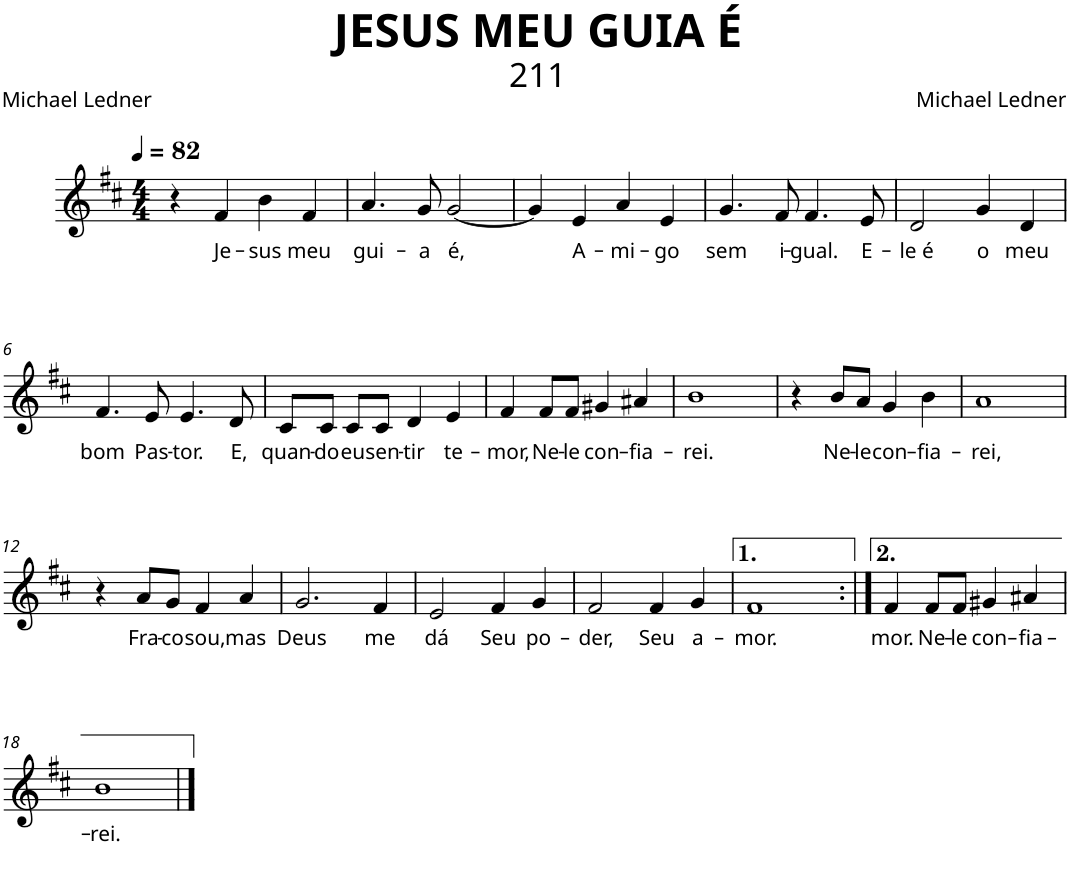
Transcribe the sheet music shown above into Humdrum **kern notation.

**kern	**text
*part1	*part1
*staff1	*staff1
*I"Trompete em Bb	*
*I'Tpt. em Bb	*
*clefG2	*
*Trd1c2	*
*k[f#c#]	*
*M4/4	*
*MM82	*
=1	=1
4r	.
!	!LO:LY:b
4f#/	Je-
!	!LO:LY:b
4b\	-sus
!	!LO:LY:b
4f#/	meu
=2	=2
!	!LO:LY:b
4.a/	gui-
!	!LO:LY:b
8g/	-a
!	!LO:LY:b
[2g/	é,
=3	=3
4g/]	.
!	!LO:LY:b
4e/	A-
!	!LO:LY:b
4a/	-mi-
!	!LO:LY:b
4e/	-go
=4	=4
!	!LO:LY:b
4.g/	sem
!	!LO:LY:b
8f#/	i-
!	!LO:LY:b
4.f#/	-gual.
!	!LO:LY:b
8e/	E-
=5	=5
!	!LO:LY:b
2d/	-le é
!	!LO:LY:b
4g/	o
!	!LO:LY:b
4d/	meu
!!LO:LB:g=z
=6	=6
!	!LO:LY:b
4.f#/	bom
!	!LO:LY:b
8e/	Pas-
!	!LO:LY:b
4.e/	-tor.
!	!LO:LY:b
8d/	E,
=7	=7
!	!LO:LY:b
8c#/L	quan-
!	!LO:LY:b
8c#/J	-do
!	!LO:LY:b
8c#/L	eu
!	!LO:LY:b
8c#/J	sen-
!	!LO:LY:b
4d/	-tir
!	!LO:LY:b
4e/	te-
=8	=8
!	!LO:LY:b
4f#/	-mor,
!	!LO:LY:b
8f#/L	Ne-
!	!LO:LY:b
8f#/J	-le
!	!LO:LY:b
4g#X/	con-
!	!LO:LY:b
4a#X/	-fia-
=9	=9
!	!LO:LY:b
1b	-rei.
=10	=10
4r	.
!	!LO:LY:b
8b/L	Ne-
!	!LO:LY:b
8a/J	-le
!	!LO:LY:b
4g/	con-
!	!LO:LY:b
4b\	-fia-
=11	=11
!	!LO:LY:b
1a	-rei,
!!LO:LB:g=z
=12	=12
4r	.
!	!LO:LY:b
8a/L	Fra-
!	!LO:LY:b
8g/J	-co
!	!LO:LY:b
4f#/	sou,
!	!LO:LY:b
4a/	mas
=13	=13
!	!LO:LY:b
2.g/	Deus
!	!LO:LY:b
4f#/	me
=14	=14
!	!LO:LY:b
2e/	dá
!	!LO:LY:b
4f#/	Seu
!	!LO:LY:b
4g/	po-
=15	=15
!	!LO:LY:b
2f#/	-der,
!	!LO:LY:b
4f#/	Seu
!	!LO:LY:b
4g/	a-
=16	=16
!	!LO:LY:b
1f#	-mor.
=17:|!	=17:|!
!	!LO:LY:b
4f#/	mor.
!	!LO:LY:b
8f#/L	Ne-
!	!LO:LY:b
8f#/J	-le
!	!LO:LY:b
4g#X/	con-
!	!LO:LY:b
4a#X/	-fia-
!!LO:LB:g=z
=18	=18
!	!LO:LY:b
1b	-rei.
==	==
*-	*-
